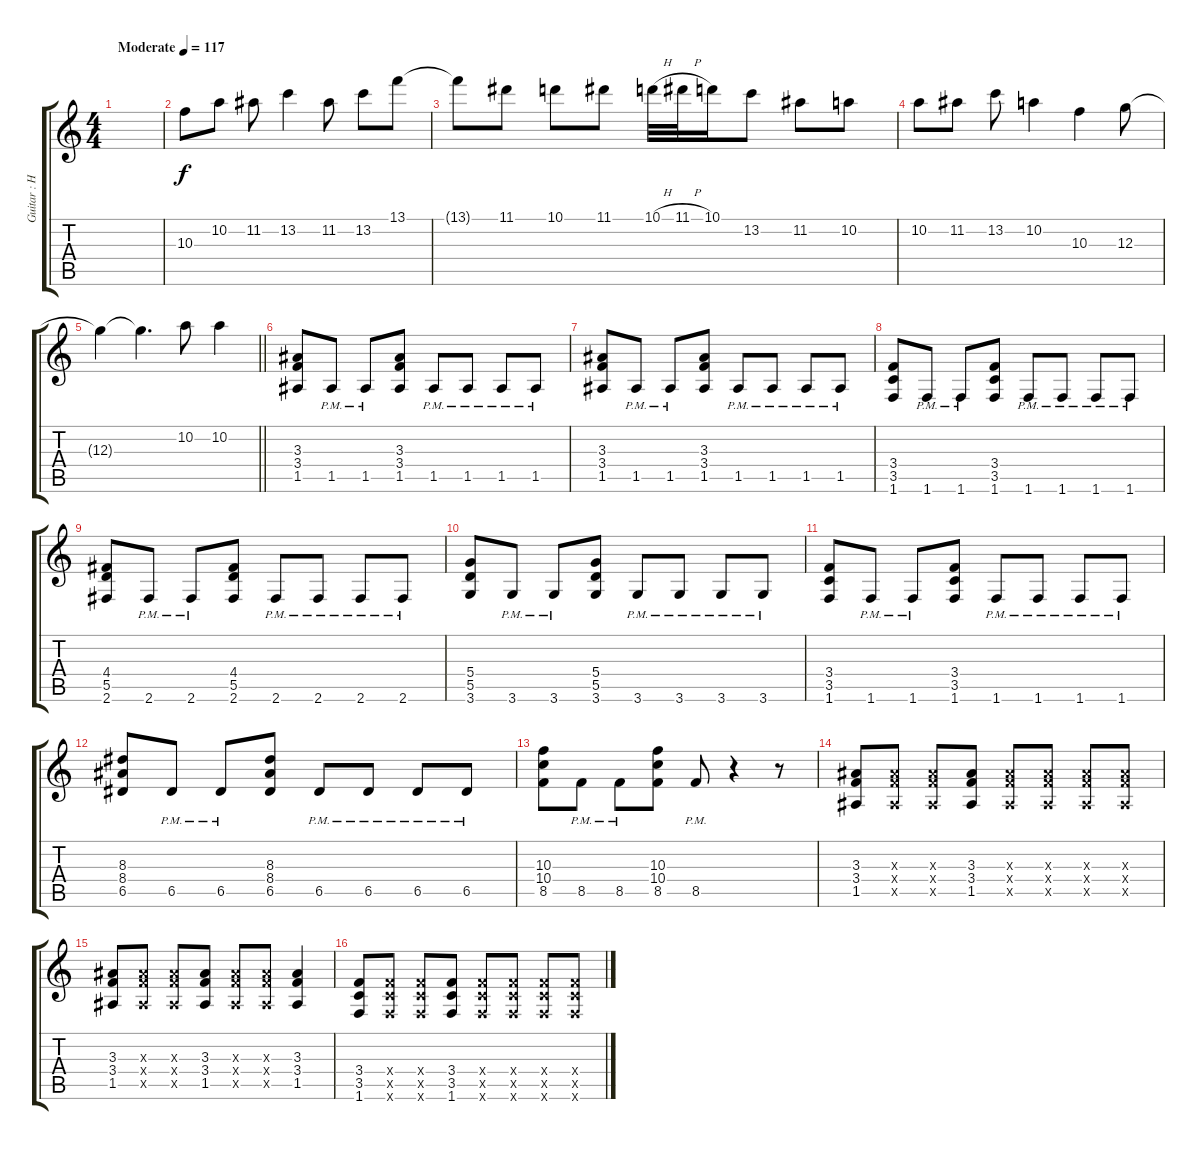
\track ("Guitar : Hirasawa Yui - Chan" "Guitar : H") {instrument overdrivenguitar}
\staff {score tabs}
\tuning (E4 B3 G3 D3 A2 E2) {hide}
\ts (4 4)
\tempo (117 "Moderate")
\clef g2
\ks c
|
10.3.8 10.2.8 11.2.8 13.2.4 11.2.8 13.2.8 13.1.8 |
13.1{t}.8 11.1.8 10.1.8 11.1.8 10.1{h}.32 11.1{h}.32 10.1.16 13.2.8 11.2.8 10.2.8 |
10.2.8 11.2.8 13.2.8 10.2.4 10.3.4 12.3.8 |
\barLineRight lightlight
12.3{t}.4 12.3{t}.4{d} 10.2.8 10.2.4 |
(3.3 3.4 1.5).8 1.5{pm}.8 1.5{pm}.8 (3.3 3.4 1.5).8 1.5{pm}.8 1.5{pm}.8 1.5{pm}.8 1.5{pm}.8 |
(3.3 3.4 1.5).8 1.5{pm}.8 1.5{pm}.8 (3.3 3.4 1.5).8 1.5{pm}.8 1.5{pm}.8 1.5{pm}.8 1.5{pm}.8 |
(3.4 3.5 1.6).8 1.6{pm}.8 1.6{pm}.8 (3.4 3.5 1.6).8 1.6{pm}.8 1.6{pm}.8 1.6{pm}.8 1.6{pm}.8 |
(4.4 5.5 2.6).8 2.6{pm}.8 2.6{pm}.8 (4.4 5.5 2.6).8 2.6{pm}.8 2.6{pm}.8 2.6{pm}.8 2.6{pm}.8 |
(5.4 5.5 3.6).8 3.6{pm}.8 3.6{pm}.8 (5.4 5.5 3.6).8 3.6{pm}.8 3.6{pm}.8 3.6{pm}.8 3.6{pm}.8 |
(3.4 3.5 1.6).8 1.6{pm}.8 1.6{pm}.8 (3.4 3.5 1.6).8 1.6{pm}.8 1.6{pm}.8 1.6{pm}.8 1.6{pm}.8 |
(8.3 8.4 6.5).8 6.5{pm}.8 6.5{pm}.8 (8.3 8.4 6.5).8 6.5{pm}.8 6.5{pm}.8 6.5{pm}.8 6.5{pm}.8 |
(10.3 10.4 8.5).8 8.5{pm}.8 8.5{pm}.8 (10.3 10.4 8.5).8 8.5{pm}.8 r.4 r.8 |
(3.3 3.4 1.5).8 (3.3{x} 3.4{x} 1.5{x}).8 (3.3{x} 3.4{x} 1.5{x}).8 (3.3 3.4 1.5).8 (3.3{x} 3.4{x} 1.5{x}).8 (3.3{x} 3.4{x} 1.5{x}).8 (3.3{x} 3.4{x} 1.5{x}).8 (3.3{x} 3.4{x} 1.5{x}).8 |
(3.3 3.4 1.5).8 (3.3{x} 3.4{x} 1.5{x}).8 (3.3{x} 3.4{x} 1.5{x}).8 (3.3 3.4 1.5).8 (3.3{x} 3.4{x} 1.5{x}).8 (3.3{x} 3.4{x} 1.5{x}).8 (3.3 3.4 1.5).4 |
(3.4 3.5 1.6).8 (3.4{x} 3.5{x} 1.6{x}).8 (3.4{x} 3.5{x} 1.6{x}).8 (3.4 3.5 1.6).8 (3.4{x} 3.5{x} 1.6{x}).8 (3.4{x} 3.5{x} 1.6{x}).8 (3.4{x} 3.5{x} 1.6{x}).8 (3.4{x} 3.5{x} 1.6{x}).8
